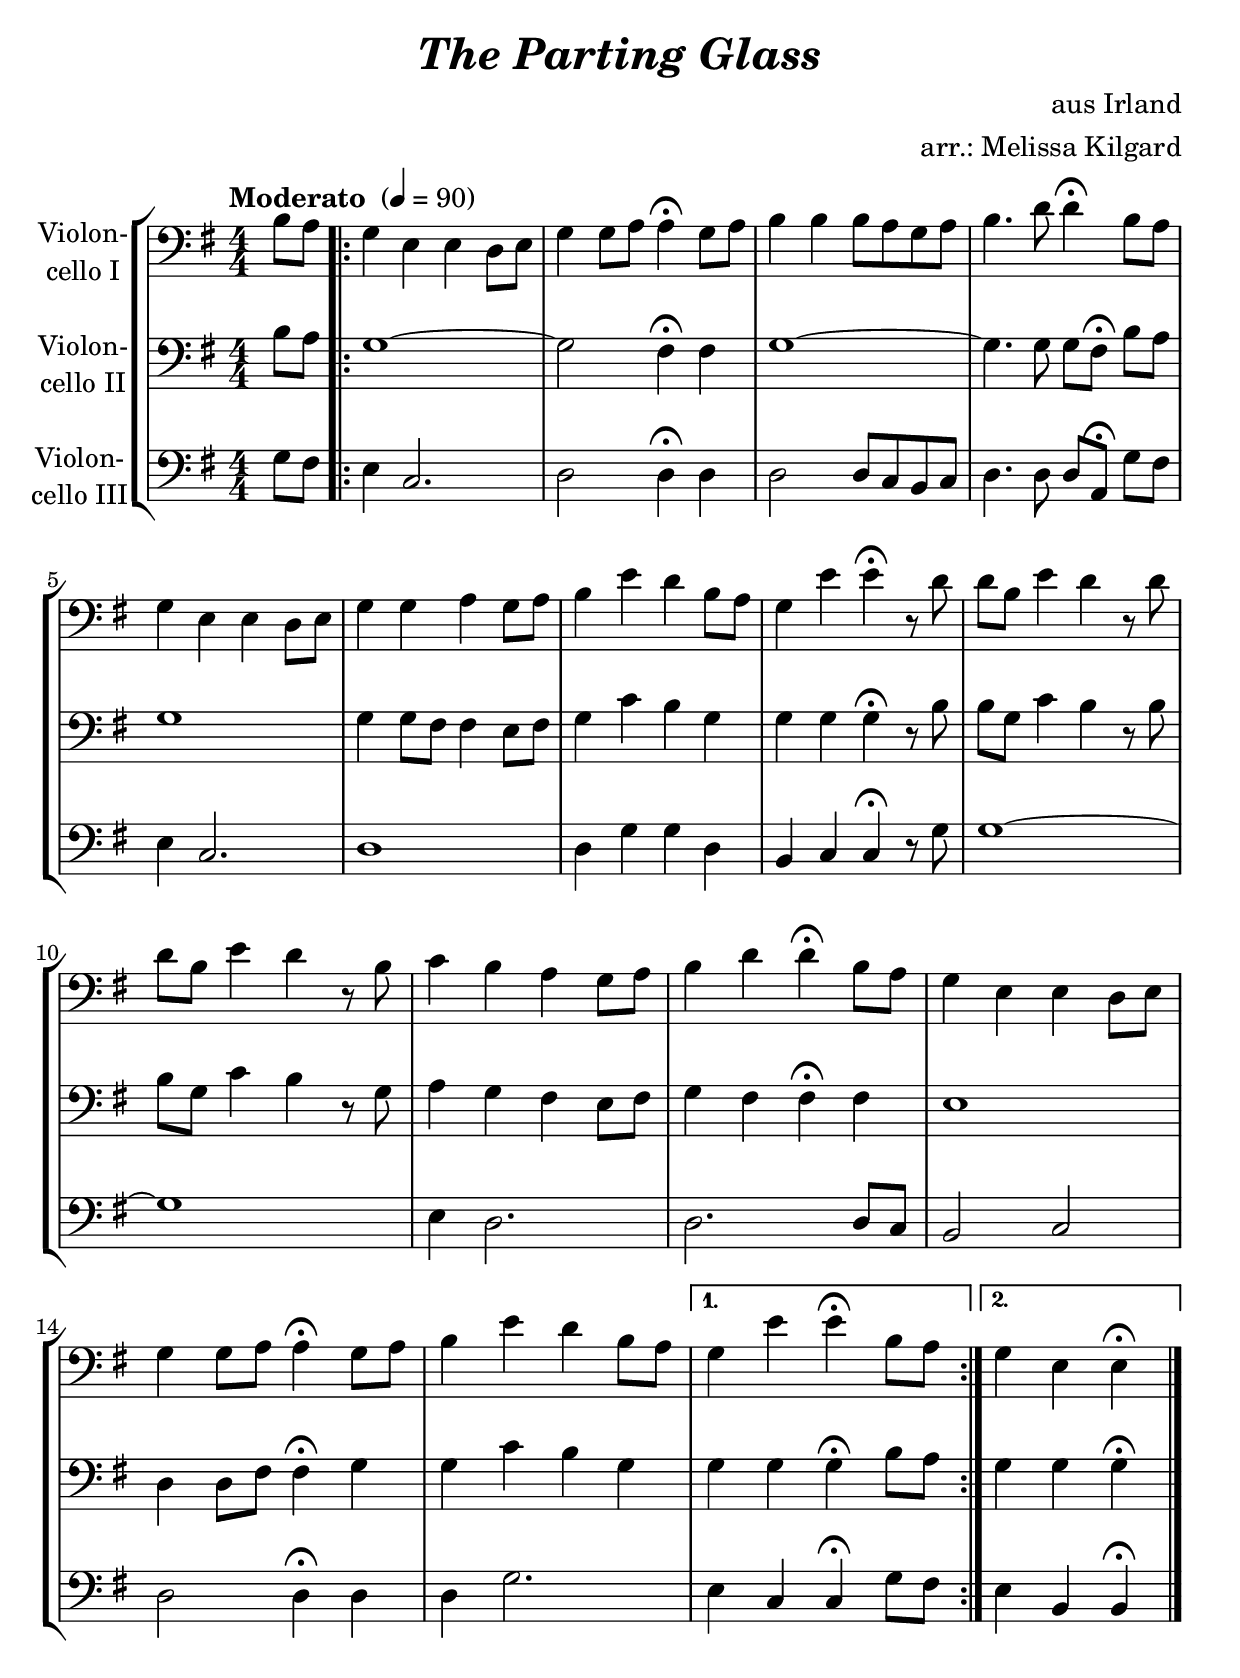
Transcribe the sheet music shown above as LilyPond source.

\version "2.18.2"
\include "deutsch.ly"
  
#(set-global-staff-size 24)

\header {
  title     = \markup \bold \italic "The Parting Glass"
  composer  = "aus Irland"
  arranger  = "arr.: Melissa Kilgard"
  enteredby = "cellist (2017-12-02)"
%  piece     = ""
}

voiceconsts = {
  \key g \major
  \time 4/4
  \clef "bass"
  \numericTimeSignature
  \compressFullBarRests
  % Set default beaming for all staves
%  \set Timing.beamExceptions = #'()
%  \set Timing.baseMoment     = #(ly:make-moment 1 4)
%  \set Timing.beatStructure  = #'(1 1 1)
  \tempo "Moderato " 4=90
}

mifl = "flute"
miob = "oboe"
mifh = "french horn"
misx = "tenor sax"
mist = "string ensemble 1"
%minstr = "accordion"
miba = "cello"

rit = \mark \markup \box "rit."

va = \relative c' {
  \voiceconsts
  
  \partial 4 h8 a
  \repeat volta 2 {
    g4 e e d8 e
    g4 g8 a a4\fermata g8 a
    h4 h h8 a g a
    h4. d8 d4\fermata h8 a
    g4 e e d8 e
    g4 g a g8 a

    h4 e d h8 a
    g4 e' e\fermata r8 d
    d h e4 d r8 d
    d h e4 d r8 h
    c4 h a g8 a
    h4 d d\fermata h8 a
    g4 e e d8 e

    g4 g8 a a4\fermata g8 a
    h4 e d h8 a
  }
  \alternative {
    { g4 e' e\fermata h8 a }
    { g4 e e\fermata }
  } \bar "|."
}

vb = \relative c' {
  \voiceconsts
  
  \partial 4 h8 a
  \repeat volta 2 {
    g1~
    g2 fis4\fermata fis
    g1~
    g4. g8 g fis\fermata h[ a]
    g1
    g4 g8 fis fis4 e8 fis
    g4 c h g
    g g g\fermata r8 h

    h g c4 h r8 h
    h g c4 h r8 g
    a4 g fis e8 fis
    g4 fis fis\fermata fis
    e1
    d4 d8 fis fis4\fermata g
    g c h g
  }
  \alternative {
    { g g g\fermata h8 a}
    { g4 g g\fermata }
  } \bar "|."
}

vc = \relative c' {
  \voiceconsts
  
  \partial 4 g8 fis
  \repeat volta 2 {
    e4 c2.
    d2 d4\fermata d
    d2 d8 c h c
    d4. d8 d a\fermata g'[ fis]
    e4 c2.
    d1
    d4 g g d
    h c c\fermata r8 g'
    g1~

    g
    e4 d2.
    d d8 c
    h2 c
    d d4\fermata d
    d g2.
  }
  \alternative {
    { e4 c c\fermata g'8 fis }
    { e4 h h\fermata }
  } \bar "|."
}


music = \new StaffGroup <<
      \new Staff {
	\set Staff.midiInstrument = \miba
	\set Staff.instrumentName = \markup \center-column { "Violon-" "cello I" }
	\transpose g g { \va }
      }

      \new Staff {
	\set Staff.midiInstrument = \miba
	\set Staff.instrumentName = \markup \center-column { "Violon-" "cello II" }
	\transpose g g { \vb }
      }

      \new Staff {
	\set Staff.midiInstrument = \miba
	\set Staff.instrumentName = \markup \center-column { "Violon-" "cello III" }
	\transpose g g { \vc }
      }
>>

\book {
  \score {
    \music
    \layout {}
  }

  \score {
    \unfoldRepeats \music

    \midi {
      \context {
        \Score
      }
    }
  }
}
